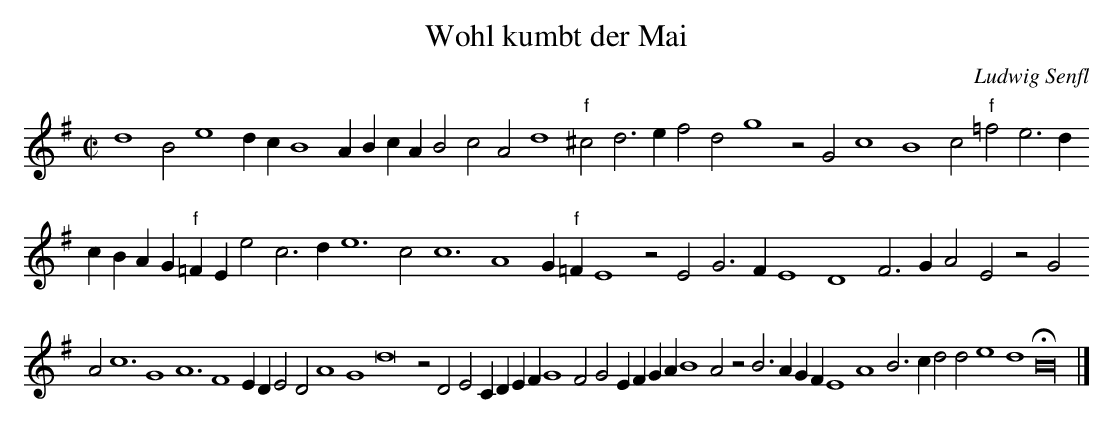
X:1
T:Wohl kumbt der Mai
C:Ludwig Senfl
M:C|
L:1/2
K:G -8va
d2 B e2 d/ c/ B2 A/ B/ c/ A/ B c A d2 "f"^c d > e f d g2 z G c2 B2 c "f"=f e > d
c/ B/ A/ G/ "f"=F/ E/ e c > d e3 c c3 A2 G/ "f"=F/ E2 z E G > F E2 D2 F > G A E z G
A c3 G2 A3 F2 E/ D/ E D A2 G2 d4 z D E C/ D/ E/ F/ G2 F G E/ F/ G/ A/ B2 A z B > A G/ F/ E2 A2 B > c d d e2 d2 HB8 |]
